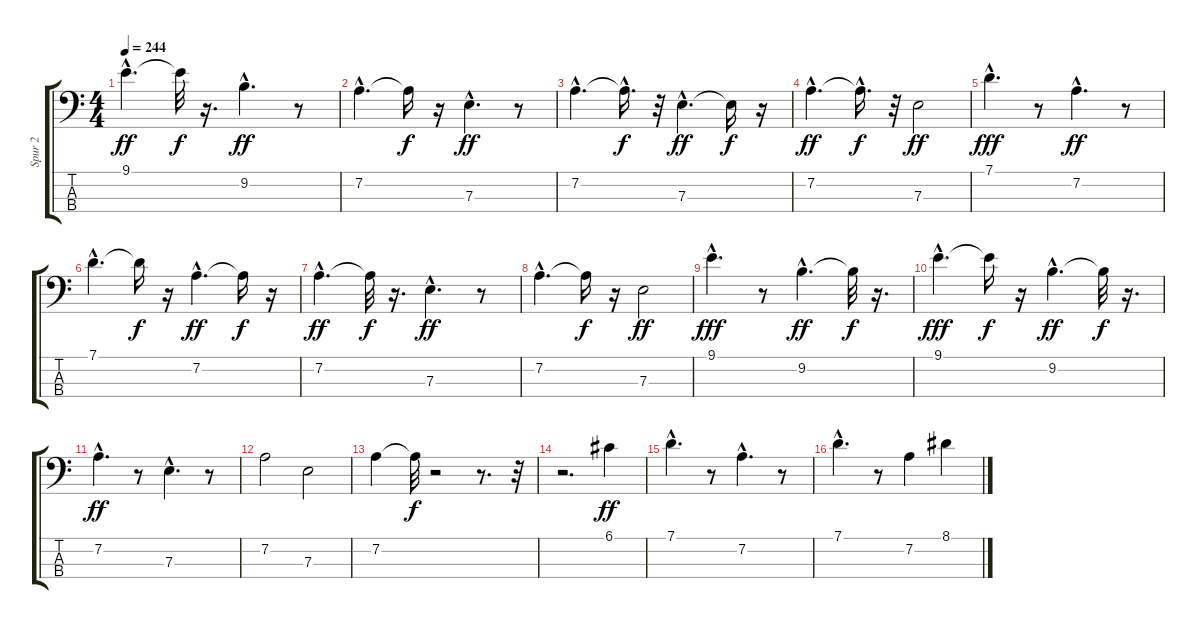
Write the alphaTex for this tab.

\track ("Spur 2" "Spur 2") {instrument electricbasspick}
\staff {score tabs}
\tuning (G2 D2 A1 E1) {hide}
\ts (4 4)
\tempo 244
\clef f4
\ks c
9.1{hac}.4{d dy ff} 9.1{t}.32{dy f} r.16{d} 9.2{hac}.4{d dy ff} r.8 |
7.2{hac}.4{d} 7.2{t}.16{dy f} r.16 7.3{hac}.4{d dy ff} r.8 |
7.2{hac}.4{d} 7.2{hac t}.16{d dy f} r.32 7.3{hac}.4{d dy ff} 7.3{t}.16{dy f} r.16 |
7.2{hac}.4{d dy ff} 7.2{hac t}.16{d dy f} r.32 7.3.2{dy ff} |
7.1{hac}.4{d dy fff} r.8 7.2{hac}.4{d dy ff} r.8 |
7.1{hac}.4{d} 7.1{t}.16{dy f} r.16 7.2{hac}.4{d dy ff} 7.2{t}.16{dy f} r.16 |
7.2{hac}.4{d dy ff} 7.2{t}.32{dy f} r.16{d} 7.3{hac}.4{d dy ff} r.8 |
7.2{hac}.4{d} 7.2{t}.16{dy f} r.16 7.3.2{dy ff} |
9.1{hac}.4{d dy fff} r.8 9.2{hac}.4{d dy ff} 9.2{t}.32{dy f} r.16{d} |
9.1{hac}.4{d dy fff} 9.1{t}.16{dy f} r.16 9.2{hac}.4{d dy ff} 9.2{t}.32{dy f} r.16{d} |
7.2{hac}.4{d dy ff} r.8 7.3{hac}.4{d} r.8 |
7.2.2 7.3.2 |
7.2.4 7.2{t}.32{dy f} r.2 r.8{d} r.32 |
r.2{d} 6.1.4{dy ff} |
7.1{hac}.4{d} r.8 7.2{hac}.4{d} r.8 |
7.1{hac}.4{d} r.8 7.2.4 8.1.4
